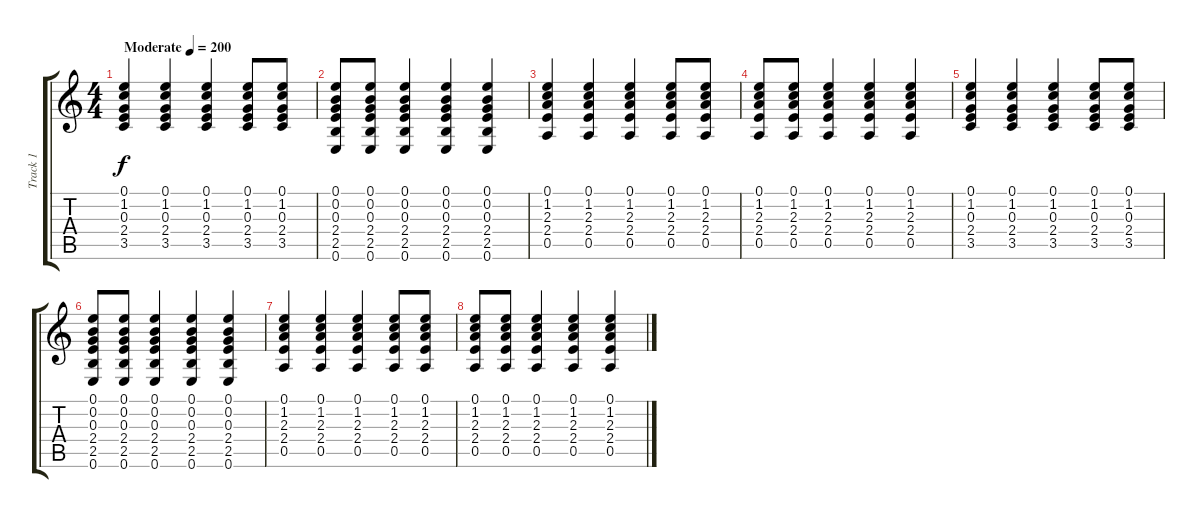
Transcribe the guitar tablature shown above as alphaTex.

\track ("Track 1" "Track 1") {instrument acousticguitarsteel}
\staff {score tabs}
\tuning (E4 B3 G3 D3 A2 E2) {hide}
\ts (4 4)
\tempo (200 "Moderate")
\clef g2
\ks c
(0.1 1.2 0.3 2.4 3.5).4{dy f instrument acousticguitarsteel} (0.1 1.2 0.3 2.4 3.5).4 (0.1 1.2 0.3 2.4 3.5).4 (0.1 1.2 0.3 2.4 3.5).8 (0.1 1.2 0.3 2.4 3.5).8 |
(0.1 0.2 0.3 2.4 2.5 0.6).8 (0.1 0.2 0.3 2.4 2.5 0.6).8 (0.1 0.2 0.3 2.4 2.5 0.6).4 (0.1 0.2 0.3 2.4 2.5 0.6).4 (0.1 0.2 0.3 2.4 2.5 0.6).4 |
(0.1 1.2 2.3 2.4 0.5).4 (0.1 1.2 2.3 2.4 0.5).4 (0.1 1.2 2.3 2.4 0.5).4 (0.1 1.2 2.3 2.4 0.5).8 (0.1 1.2 2.3 2.4 0.5).8 |
(0.1 1.2 2.3 2.4 0.5).8 (0.1 1.2 2.3 2.4 0.5).8 (0.1 1.2 2.3 2.4 0.5).4 (0.1 1.2 2.3 2.4 0.5).4 (0.1 1.2 2.3 2.4 0.5).4 |
(0.1 1.2 0.3 2.4 3.5).4 (0.1 1.2 0.3 2.4 3.5).4 (0.1 1.2 0.3 2.4 3.5).4 (0.1 1.2 0.3 2.4 3.5).8 (0.1 1.2 0.3 2.4 3.5).8 |
(0.1 0.2 0.3 2.4 2.5 0.6).8 (0.1 0.2 0.3 2.4 2.5 0.6).8 (0.1 0.2 0.3 2.4 2.5 0.6).4 (0.1 0.2 0.3 2.4 2.5 0.6).4 (0.1 0.2 0.3 2.4 2.5 0.6).4 |
(0.1 1.2 2.3 2.4 0.5).4 (0.1 1.2 2.3 2.4 0.5).4 (0.1 1.2 2.3 2.4 0.5).4 (0.1 1.2 2.3 2.4 0.5).8 (0.1 1.2 2.3 2.4 0.5).8 |
(0.1 1.2 2.3 2.4 0.5).8 (0.1 1.2 2.3 2.4 0.5).8 (0.1 1.2 2.3 2.4 0.5).4 (0.1 1.2 2.3 2.4 0.5).4 (0.1 1.2 2.3 2.4 0.5).4
